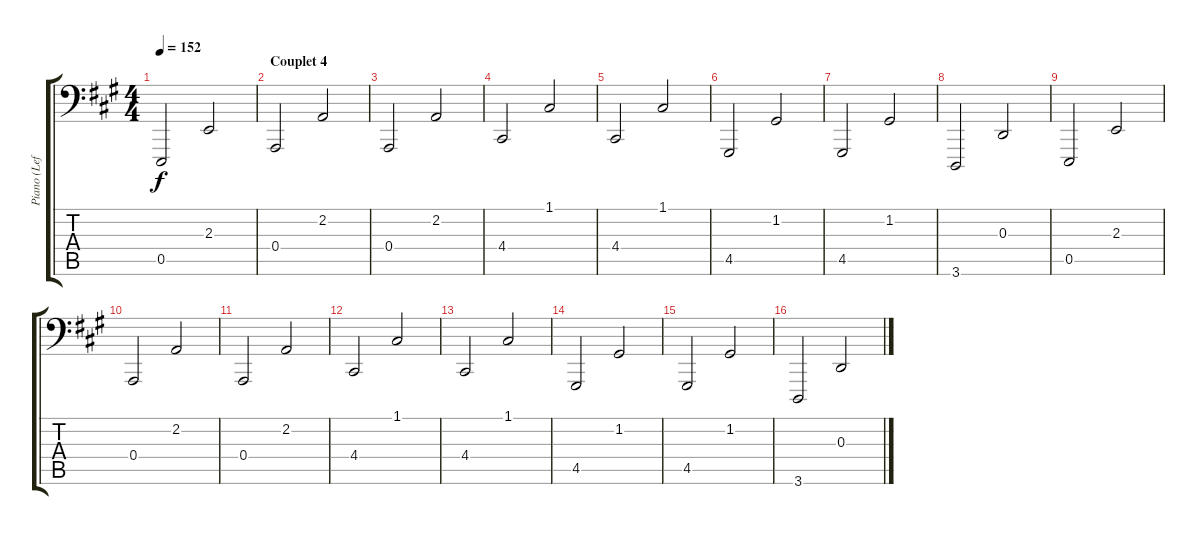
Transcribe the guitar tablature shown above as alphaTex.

\track ("Piano (Left Hand)" "Piano (Lef") {instrument acousticgrandpiano}
\staff {score tabs}
\tuning (C3 G2 D2 A1 E1 B0) {hide}
\ts (4 4)
\tempo 152
\clef f4
\ks a
0.5.2{dy f} 2.3.2 |
\section ("" "Couplet 4")
0.4.2 2.2.2 |
0.4.2 2.2.2 |
4.4.2 1.1.2 |
4.4.2 1.1.2 |
4.5.2 1.2.2 |
4.5.2 1.2.2 |
3.6.2 0.3.2 |
0.5.2 2.3.2 |
0.4.2 2.2.2 |
0.4.2 2.2.2 |
4.4.2 1.1.2 |
4.4.2 1.1.2 |
4.5.2 1.2.2 |
4.5.2 1.2.2 |
3.6.2 0.3.2
